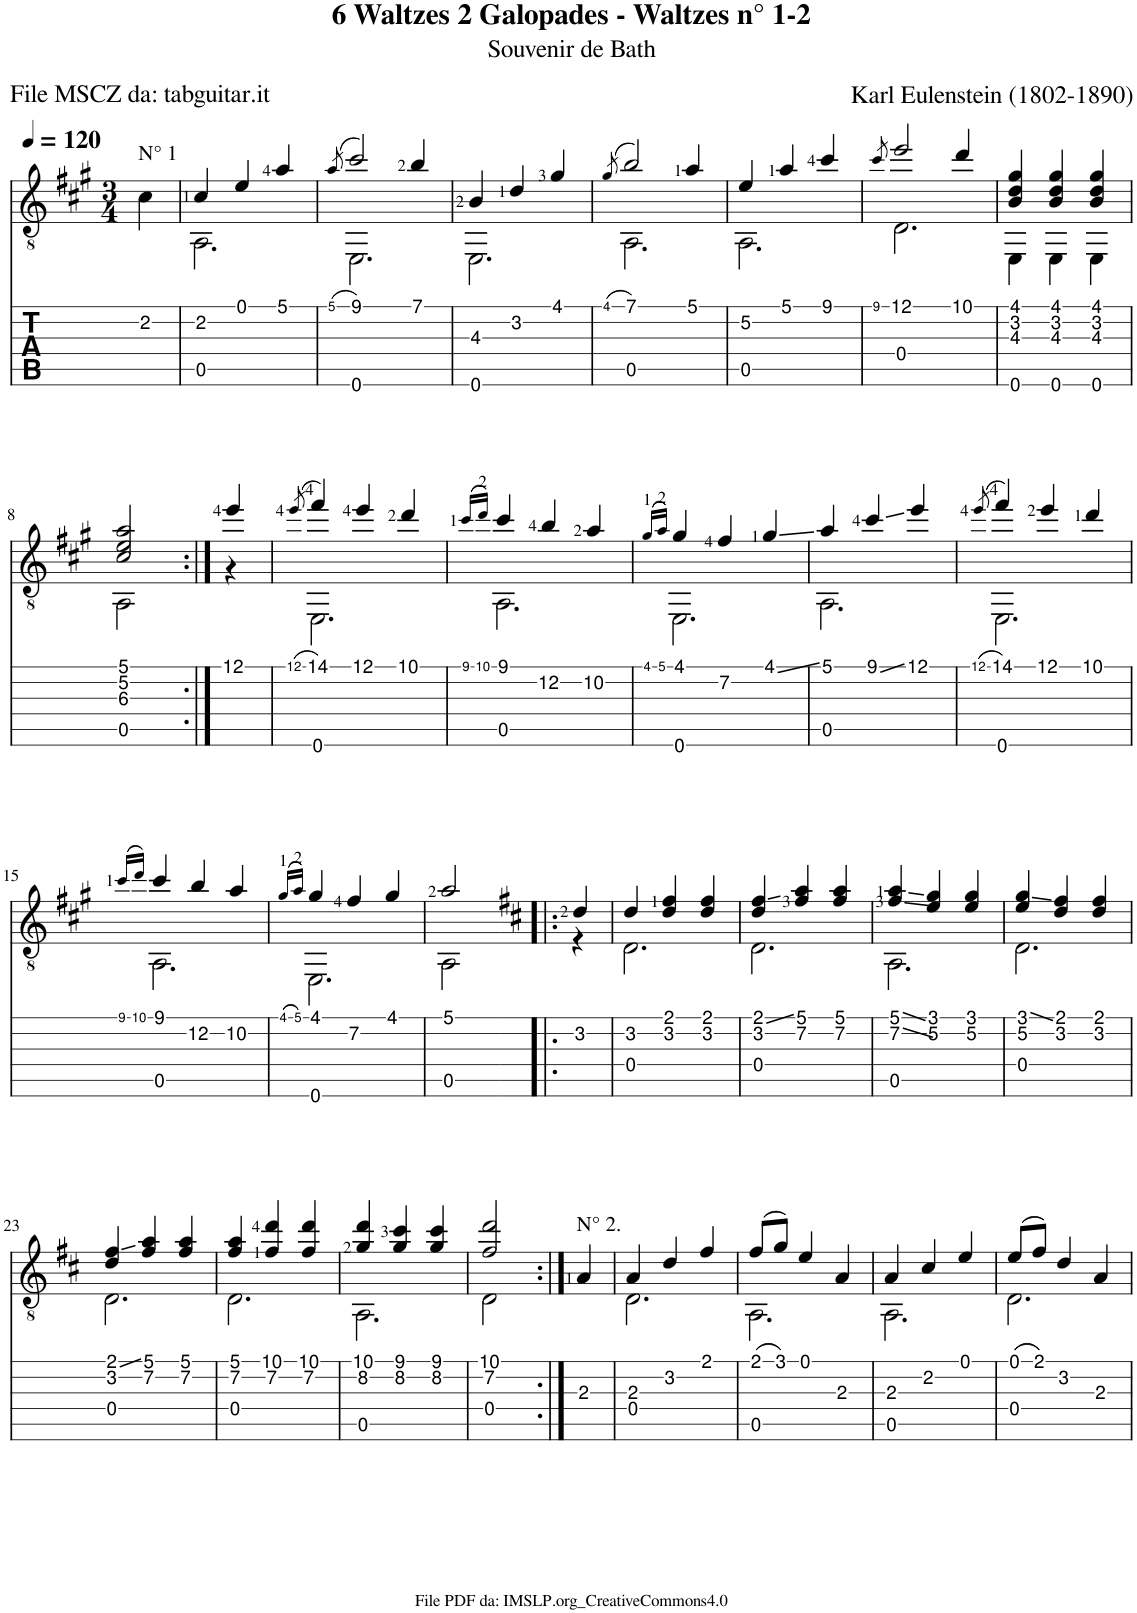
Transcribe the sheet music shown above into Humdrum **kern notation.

**kern	**kern
*part1	*part1
*staff2	*staff1
*I"Guitar	*
*I'Guit.	*
*stria6	*
*	*clefGv2
*k[f#c#g#]	*k[f#c#g#]
*M3/4	*M3/4
*MM120	*MM120
=	=
!	!LO:TX:a:t=N° 1
4c#	4c#\
=1	=1
*^	*^
4c#	2.AA	4c#/	2.AA\
4e	.	4e/	.
4a	.	4a/	.
=2	=2	=2	=2
qa	.	(8qa/	.
2cc#	2.EE	2cc#/)	2.EE\
4b	.	4b/	.
=3	=3	=3	=3
4B	2.EE	4B/	2.EE\
4d	.	4d/	.
4g#	.	4g#/	.
=4	=4	=4	=4
qg#	.	(8qg#/	.
2b	2.AA	2b/)	2.AA\
4a	.	4a/	.
=5	=5	=5	=5
4e	2.AA	4e/	2.AA\
4a	.	4a/	.
4cc#	.	4cc#/	.
=6	=6	=6	=6
qcc#	.	8qcc#/	.
2ee	2.D	2ee/	2.D\
4dd	.	4dd/	.
=7	=7	=7	=7
4B 4d 4g#	4EE	4B/ 4d/ 4g#/	4EE\
4B 4d 4g#	4EE	4B/ 4d/ 4g#/	4EE\
4B 4d 4g#	4EE	4B/ 4d/ 4g#/	4EE\
!!LO:LB:g=z	!!
=8	=8	=8	=8
2c# 2e 2a	2AA	2c#/ 2e/ 2a/	2AA\
=9:|!	=9:|!	=9:|!	=9:|!
4ee	4r	4ee/	4r
=10	=10	=10	=10
qee	.	(8qee/	.
4ff#	2.EE	4ff#/)	2.EE\
4ee	.	4ee/	.
4dd	.	4dd/	.
=11	=11	=11	=11
qcc#	.	(16qcc#/LL	.
qdd	.	16qdd/JJ)	.
4cc#	2.AA	4cc#/	2.AA\
4b	.	4b/	.
4a	.	4a/	.
=12	=12	=12	=12
qg#	.	(16qg#/LL	.
qa	.	16qa/JJ)	.
4g#	2.EE	4g#/	2.EE\
4f#	.	4f#/	.
4g#	.	4g#/	.
=13	=13	=13	=13
4a	2.AA	4a/	2.AA\
4cc#	.	4cc#/	.
4ee	.	4ee/	.
=14	=14	=14	=14
qee	.	(8qee/	.
4ff#	2.EE	4ff#/)	2.EE\
4ee	.	4ee/	.
4dd	.	4dd/	.
!!LO:LB:g=z	!!
=15	=15	=15	=15
qcc#	.	(16qcc#/LL	.
qdd	.	16qdd/JJ)	.
4cc#	2.AA	4cc#/	2.AA\
4b	.	4b/	.
4a	.	4a/	.
=16	=16	=16	=16
qg#	.	(16qg#/LL	.
qa	.	16qa/JJ)	.
4g#	2.EE	4g#/	2.EE\
4f#	.	4f#/	.
4g#	.	4g#/	.
=17	=17	=17	=17
2a	2AA	2a/	2AA\
=18!|:	=18!|:	=18!|:	=18!|:
*k[f#c#]	*	*k[f#c#]	*
4d	4r	4d/	4r
=19	=19	=19	=19
4d	2.D	4d/	2.D\
4d 4f#	.	4d/ 4f#/	.
4d 4f#	.	4d/ 4f#/	.
=20	=20	=20	=20
4d 4f#	2.D	4d/ 4f#/	2.D\
4f# 4a	.	4f#/ 4a/	.
4f# 4a	.	4f#/ 4a/	.
=21	=21	=21	=21
4f# 4a	2.AA	4f#/ 4a/	2.AA\
4e 4g	.	4e/ 4g/	.
4e 4g	.	4e/ 4g/	.
=22	=22	=22	=22
4e 4g	2.D	4e/ 4g/	2.D\
4d 4f#	.	4d/ 4f#/	.
4d 4f#	.	4d/ 4f#/	.
!!LO:LB:g=z	!!
=23	=23	=23	=23
4d 4f#	2.D	4d/ 4f#/	2.D\
4f# 4a	.	4f#/ 4a/	.
4f# 4a	.	4f#/ 4a/	.
=24	=24	=24	=24
4f# 4a	2.D	4f#/ 4a/	2.D\
4f# 4dd	.	4f#/ 4dd/	.
4f# 4dd	.	4f#/ 4dd/	.
=25	=25	=25	=25
4g 4dd	2.AA	4g/ 4dd/	2.AA\
4g 4cc#	.	4g/ 4cc#/	.
4g 4cc#	.	4g/ 4cc#/	.
=26	=26	=26	=26
2f# 2dd	2D	2f#/ 2dd/	2D\
=27:|!	=27:|!	=27:|!	=27:|!
!	!	!LO:TX:a:t=N° 2.	!
*v	*v	*	*
*	*v	*v
4A	4A/
=28	=28
*^	*^
4A	2.D	4A/	2.D\
4d	.	4d/	.
4f#	.	4f#/	.
=29	=29	=29	=29
8f#L	2.AA	(8f#/L	2.AA\
8gJ	.	8g/J)	.
4e	.	4e/	.
4A	.	4A/	.
=30	=30	=30	=30
4A	2.AA	4A/	2.AA\
4c#	.	4c#/	.
4e	.	4e/	.
=31	=31	=31	=31
8eL	2.D	(8e/L	2.D\
8f#J	.	8f#/J)	.
4d	.	4d/	.
4A	.	4A/	.
*v	*v	*	*
*	*v	*v
=	=
*-	*-
